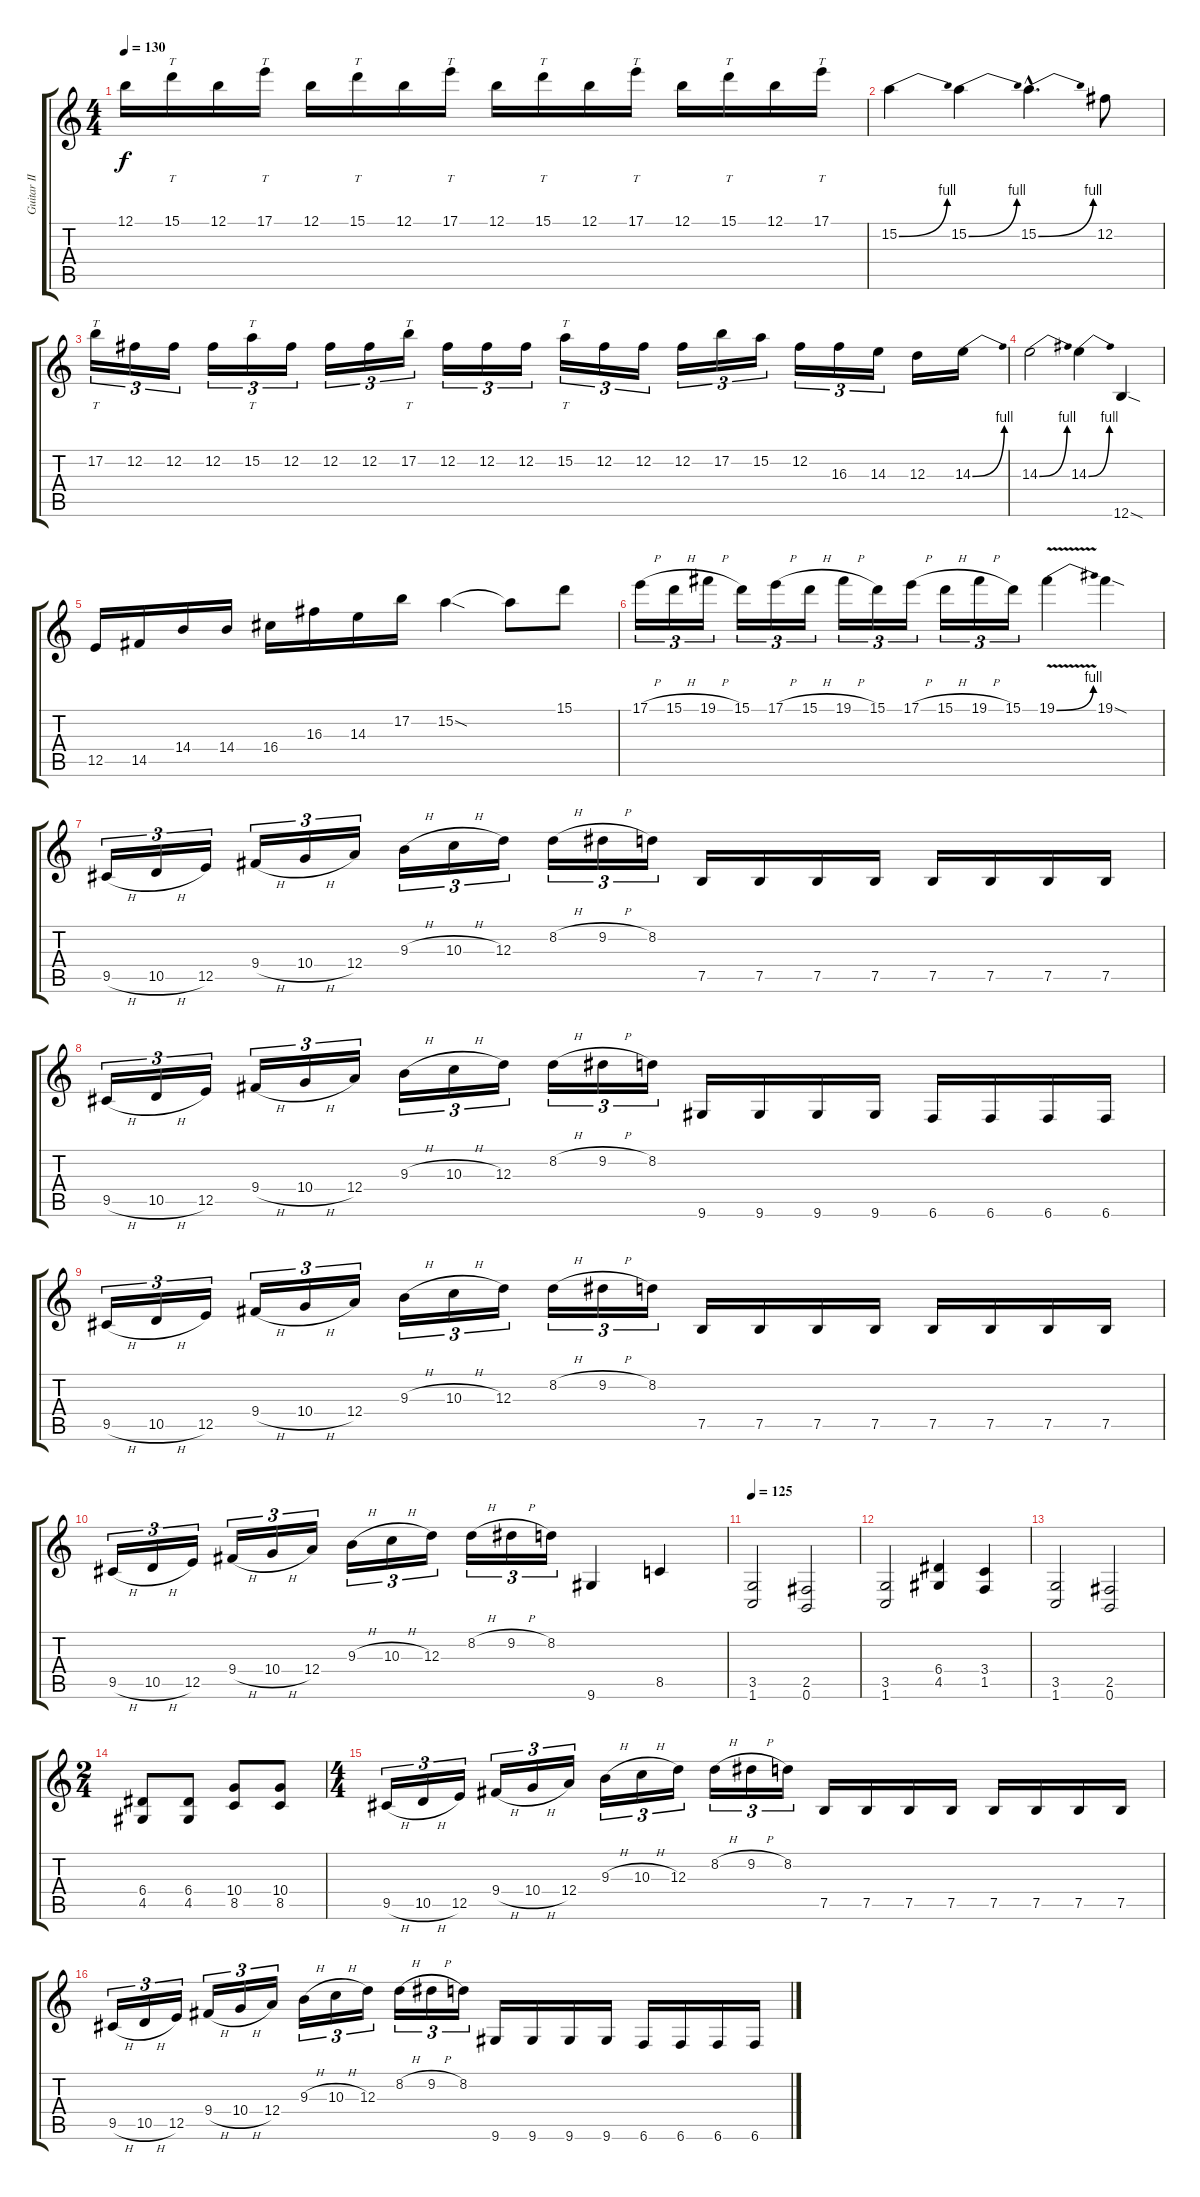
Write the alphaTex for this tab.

\track ("Guitar II" "Guitar II") {instrument distortionguitar}
\staff {score tabs}
\tuning (B3 Gb3 D3 A2 E2 B1) {hide}
\ts (4 4)
\tempo 130
\clef g2
\ks c
12.1.16{dy f} 15.1.16{tt} 12.1.16 17.1.16{tt} 12.1.16 15.1.16{tt} 12.1.16 17.1.16{tt} 12.1.16 15.1.16{tt} 12.1.16 17.1.16{tt} 12.1.16 15.1.16{tt} 12.1.16 17.1.16{tt} |
15.2{be (bend 0 0 60 4)}.4 15.2{be (bend 0 0 60 4)}.4 15.2{be (bend 0 0 60 4) hac}.4{d} 12.2.8 |
17.2.16{tt tu (3 2)} 12.2.16{tu (3 2)} 12.2.16{tu (3 2)} 12.2.16{tu (3 2)} 15.2.16{tt tu (3 2)} 12.2.16{tu (3 2)} 12.2.16{tu (3 2)} 12.2.16{tu (3 2)} 17.2.16{tt tu (3 2)} 12.2.16{tu (3 2)} 12.2.16{tu (3 2)} 12.2.16{tu (3 2)} 15.2.16{tt tu (3 2)} 12.2.16{tu (3 2)} 12.2.16{tu (3 2)} 12.2.16{tu (3 2)} 17.2.16{tu (3 2)} 15.2.16{tu (3 2)} 12.2.16{tu (3 2)} 16.3.16{tu (3 2)} 14.3.16{tu (3 2)} 12.3.16 14.3{be (bend 0 0 60 4)}.16 |
14.3{be (bend 0 0 60 4)}.2 14.3{be (bend 0 0 60 4)}.4 12.6{sod}.4 |
12.5.16 14.5.16 14.4.16 14.4.16 16.4.16 16.3.16 14.3.16 17.2.16 15.2{sod}.4 15.2{t}.8 15.1.8 |
17.1{h}.16{tu (3 2)} 15.1{h}.16{tu (3 2)} 19.1{h}.16{tu (3 2)} 15.1.16{tu (3 2)} 17.1{h}.16{tu (3 2)} 15.1{h}.16{tu (3 2)} 19.1{h}.16{tu (3 2)} 15.1.16{tu (3 2)} 17.1{h}.16{tu (3 2)} 15.1{h}.16{tu (3 2)} 19.1{h}.16{tu (3 2)} 15.1.16{tu (3 2)} 19.1{be (bend 0 0 60 4) v}.4 19.1{sod}.4 |
9.5{h}.16{tu (3 2)} 10.5{h}.16{tu (3 2)} 12.5.16{tu (3 2)} 9.4{h}.16{tu (3 2)} 10.4{h}.16{tu (3 2)} 12.4.16{tu (3 2)} 9.3{h}.16{tu (3 2)} 10.3{h}.16{tu (3 2)} 12.3.16{tu (3 2)} 8.2{h}.16{tu (3 2)} 9.2{h}.16{tu (3 2)} 8.2.16{tu (3 2)} 7.5.16 7.5.16 7.5.16 7.5.16 7.5.16 7.5.16 7.5.16 7.5.16 |
9.5{h}.16{tu (3 2)} 10.5{h}.16{tu (3 2)} 12.5.16{tu (3 2)} 9.4{h}.16{tu (3 2)} 10.4{h}.16{tu (3 2)} 12.4.16{tu (3 2)} 9.3{h}.16{tu (3 2)} 10.3{h}.16{tu (3 2)} 12.3.16{tu (3 2)} 8.2{h}.16{tu (3 2)} 9.2{h}.16{tu (3 2)} 8.2.16{tu (3 2)} 9.6.16 9.6.16 9.6.16 9.6.16 6.6.16 6.6.16 6.6.16 6.6.16 |
9.5{h}.16{tu (3 2)} 10.5{h}.16{tu (3 2)} 12.5.16{tu (3 2)} 9.4{h}.16{tu (3 2)} 10.4{h}.16{tu (3 2)} 12.4.16{tu (3 2)} 9.3{h}.16{tu (3 2)} 10.3{h}.16{tu (3 2)} 12.3.16{tu (3 2)} 8.2{h}.16{tu (3 2)} 9.2{h}.16{tu (3 2)} 8.2.16{tu (3 2)} 7.5.16 7.5.16 7.5.16 7.5.16 7.5.16 7.5.16 7.5.16 7.5.16 |
9.5{h}.16{tu (3 2)} 10.5{h}.16{tu (3 2)} 12.5.16{tu (3 2)} 9.4{h}.16{tu (3 2)} 10.4{h}.16{tu (3 2)} 12.4.16{tu (3 2)} 9.3{h}.16{tu (3 2)} 10.3{h}.16{tu (3 2)} 12.3.16{tu (3 2)} 8.2{h}.16{tu (3 2)} 9.2{h}.16{tu (3 2)} 8.2.16{tu (3 2)} 9.6.4 8.5.4 |
\tempo 125
(3.5 1.6).2 (2.5 0.6).2 |
(3.5 1.6).2 (6.4 4.5).4 (3.4 1.5).4 |
(3.5 1.6).2 (2.5 0.6).2 |
\ts (2 4)
(6.4 4.5).8 (6.4 4.5).8 (10.4 8.5).8 (10.4 8.5).8 |
\ts (4 4)
9.5{h}.16{tu (3 2)} 10.5{h}.16{tu (3 2)} 12.5.16{tu (3 2)} 9.4{h}.16{tu (3 2)} 10.4{h}.16{tu (3 2)} 12.4.16{tu (3 2)} 9.3{h}.16{tu (3 2)} 10.3{h}.16{tu (3 2)} 12.3.16{tu (3 2)} 8.2{h}.16{tu (3 2)} 9.2{h}.16{tu (3 2)} 8.2.16{tu (3 2)} 7.5.16 7.5.16 7.5.16 7.5.16 7.5.16 7.5.16 7.5.16 7.5.16 |
9.5{h}.16{tu (3 2)} 10.5{h}.16{tu (3 2)} 12.5.16{tu (3 2)} 9.4{h}.16{tu (3 2)} 10.4{h}.16{tu (3 2)} 12.4.16{tu (3 2)} 9.3{h}.16{tu (3 2)} 10.3{h}.16{tu (3 2)} 12.3.16{tu (3 2)} 8.2{h}.16{tu (3 2)} 9.2{h}.16{tu (3 2)} 8.2.16{tu (3 2)} 9.6.16 9.6.16 9.6.16 9.6.16 6.6.16 6.6.16 6.6.16 6.6.16
